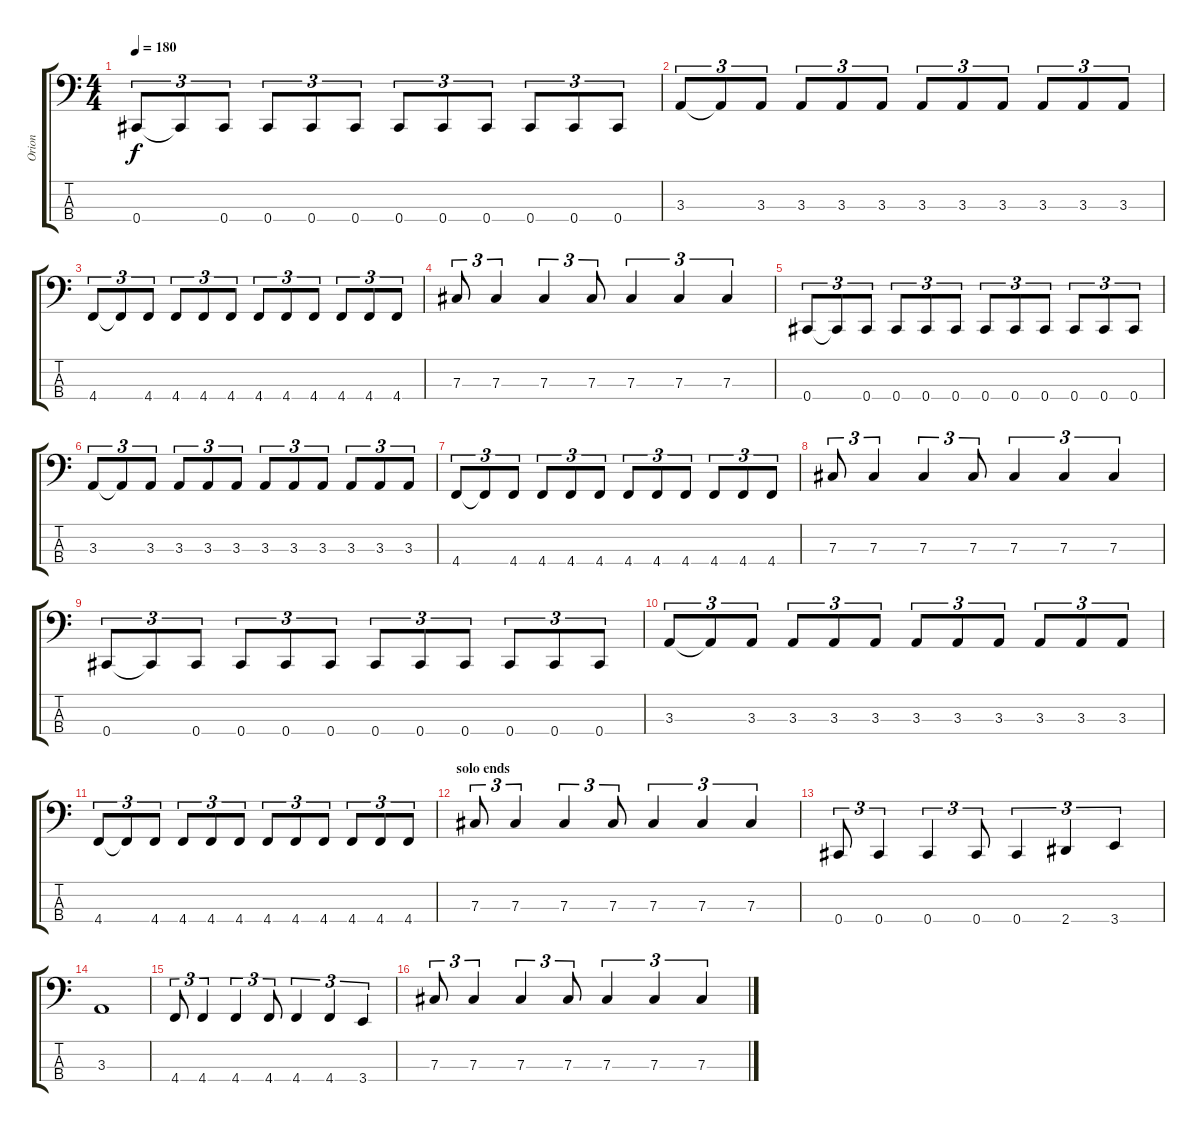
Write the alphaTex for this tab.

\track ("Orion" "Orion") {instrument electricbassfinger}
\staff {score tabs}
\tuning (E2 B1 Gb1 Db1) {hide}
\ts (4 4)
\tempo 180
\clef f4
\ks c
0.4.8{tu (3 2) dy f} 0.4{t}.8{tu (3 2)} 0.4.8{tu (3 2)} 0.4.8{tu (3 2)} 0.4.8{tu (3 2)} 0.4.8{tu (3 2)} 0.4.8{tu (3 2)} 0.4.8{tu (3 2)} 0.4.8{tu (3 2)} 0.4.8{tu (3 2)} 0.4.8{tu (3 2)} 0.4.8{tu (3 2)} |
3.3.8{tu (3 2)} 3.3{t}.8{tu (3 2)} 3.3.8{tu (3 2)} 3.3.8{tu (3 2)} 3.3.8{tu (3 2)} 3.3.8{tu (3 2)} 3.3.8{tu (3 2)} 3.3.8{tu (3 2)} 3.3.8{tu (3 2)} 3.3.8{tu (3 2)} 3.3.8{tu (3 2)} 3.3.8{tu (3 2)} |
4.4.8{tu (3 2)} 4.4{t}.8{tu (3 2)} 4.4.8{tu (3 2)} 4.4.8{tu (3 2)} 4.4.8{tu (3 2)} 4.4.8{tu (3 2)} 4.4.8{tu (3 2)} 4.4.8{tu (3 2)} 4.4.8{tu (3 2)} 4.4.8{tu (3 2)} 4.4.8{tu (3 2)} 4.4.8{tu (3 2)} |
7.3.8{tu (3 2)} 7.3.4{tu (3 2)} 7.3.4{tu (3 2)} 7.3.8{tu (3 2)} 7.3.4{tu (3 2)} 7.3.4{tu (3 2)} 7.3.4{tu (3 2)} |
0.4.8{tu (3 2)} 0.4{t}.8{tu (3 2)} 0.4.8{tu (3 2)} 0.4.8{tu (3 2)} 0.4.8{tu (3 2)} 0.4.8{tu (3 2)} 0.4.8{tu (3 2)} 0.4.8{tu (3 2)} 0.4.8{tu (3 2)} 0.4.8{tu (3 2)} 0.4.8{tu (3 2)} 0.4.8{tu (3 2)} |
3.3.8{tu (3 2)} 3.3{t}.8{tu (3 2)} 3.3.8{tu (3 2)} 3.3.8{tu (3 2)} 3.3.8{tu (3 2)} 3.3.8{tu (3 2)} 3.3.8{tu (3 2)} 3.3.8{tu (3 2)} 3.3.8{tu (3 2)} 3.3.8{tu (3 2)} 3.3.8{tu (3 2)} 3.3.8{tu (3 2)} |
4.4.8{tu (3 2)} 4.4{t}.8{tu (3 2)} 4.4.8{tu (3 2)} 4.4.8{tu (3 2)} 4.4.8{tu (3 2)} 4.4.8{tu (3 2)} 4.4.8{tu (3 2)} 4.4.8{tu (3 2)} 4.4.8{tu (3 2)} 4.4.8{tu (3 2)} 4.4.8{tu (3 2)} 4.4.8{tu (3 2)} |
7.3.8{tu (3 2)} 7.3.4{tu (3 2)} 7.3.4{tu (3 2)} 7.3.8{tu (3 2)} 7.3.4{tu (3 2)} 7.3.4{tu (3 2)} 7.3.4{tu (3 2)} |
0.4.8{tu (3 2)} 0.4{t}.8{tu (3 2)} 0.4.8{tu (3 2)} 0.4.8{tu (3 2)} 0.4.8{tu (3 2)} 0.4.8{tu (3 2)} 0.4.8{tu (3 2)} 0.4.8{tu (3 2)} 0.4.8{tu (3 2)} 0.4.8{tu (3 2)} 0.4.8{tu (3 2)} 0.4.8{tu (3 2)} |
3.3.8{tu (3 2)} 3.3{t}.8{tu (3 2)} 3.3.8{tu (3 2)} 3.3.8{tu (3 2)} 3.3.8{tu (3 2)} 3.3.8{tu (3 2)} 3.3.8{tu (3 2)} 3.3.8{tu (3 2)} 3.3.8{tu (3 2)} 3.3.8{tu (3 2)} 3.3.8{tu (3 2)} 3.3.8{tu (3 2)} |
4.4.8{tu (3 2)} 4.4{t}.8{tu (3 2)} 4.4.8{tu (3 2)} 4.4.8{tu (3 2)} 4.4.8{tu (3 2)} 4.4.8{tu (3 2)} 4.4.8{tu (3 2)} 4.4.8{tu (3 2)} 4.4.8{tu (3 2)} 4.4.8{tu (3 2)} 4.4.8{tu (3 2)} 4.4.8{tu (3 2)} |
\section ("" "solo ends")
7.3.8{tu (3 2)} 7.3.4{tu (3 2)} 7.3.4{tu (3 2)} 7.3.8{tu (3 2)} 7.3.4{tu (3 2)} 7.3.4{tu (3 2)} 7.3.4{tu (3 2)} |
0.4.8{tu (3 2)} 0.4.4{tu (3 2)} 0.4.4{tu (3 2)} 0.4.8{tu (3 2)} 0.4.4{tu (3 2)} 2.4.4{tu (3 2)} 3.4.4{tu (3 2)} |
3.3.1 |
4.4.8{tu (3 2)} 4.4.4{tu (3 2)} 4.4.4{tu (3 2)} 4.4.8{tu (3 2)} 4.4.4{tu (3 2)} 4.4.4{tu (3 2)} 3.4.4{tu (3 2)} |
7.3.8{tu (3 2)} 7.3.4{tu (3 2)} 7.3.4{tu (3 2)} 7.3.8{tu (3 2)} 7.3.4{tu (3 2)} 7.3.4{tu (3 2)} 7.3.4{tu (3 2)}
